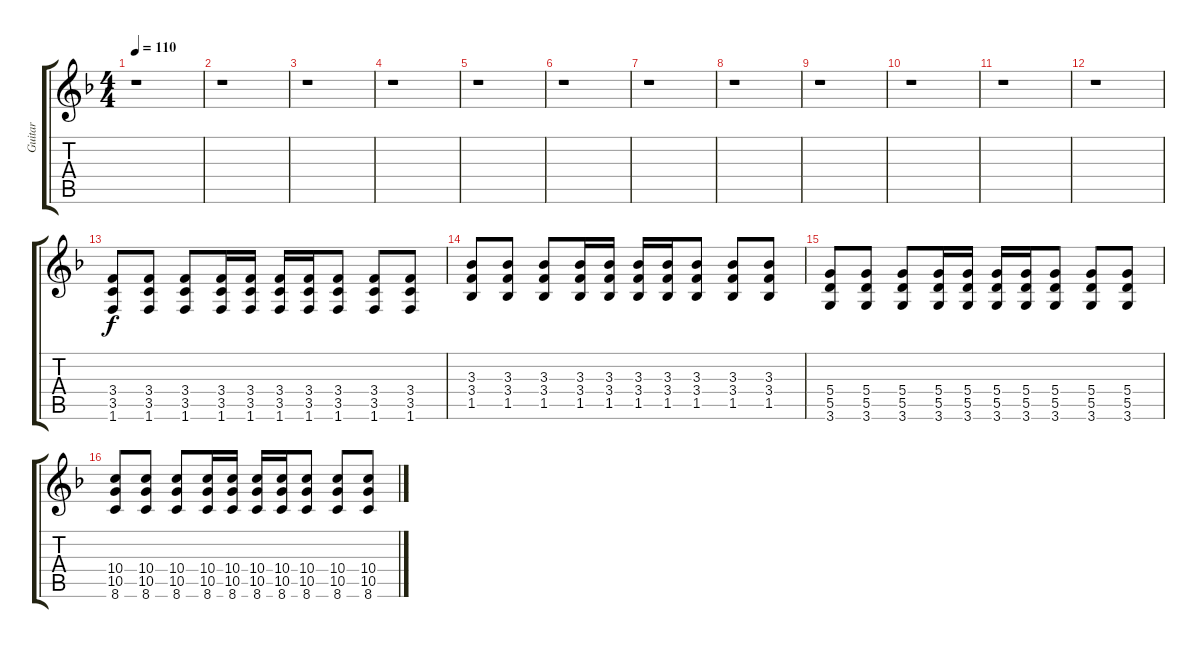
\track ("Guitar" "Guitar") {instrument overdrivenguitar}
\staff {score tabs}
\tuning (E4 B3 G3 D3 A2 E2) {hide}
\ts (4 4)
\tempo 110
\clef g2
\ks f
r.1{dy f} |
r.1 |
r.1 |
r.1 |
r.1 |
r.1 |
r.1 |
r.1 |
r.1 |
r.1 |
r.1 |
r.1 |
(3.4 3.5 1.6).8 (3.4 3.5 1.6).8 (3.4 3.5 1.6).8 (3.4 3.5 1.6).16 (3.4 3.5 1.6).16 (3.4 3.5 1.6).16 (3.4 3.5 1.6).16 (3.4 3.5 1.6).8 (3.4 3.5 1.6).8 (3.4 3.5 1.6).8 |
(3.3 3.4 1.5).8 (3.3 3.4 1.5).8 (3.3 3.4 1.5).8 (3.3 3.4 1.5).16 (3.3 3.4 1.5).16 (3.3 3.4 1.5).16 (3.3 3.4 1.5).16 (3.3 3.4 1.5).8 (3.3 3.4 1.5).8 (3.3 3.4 1.5).8 |
(5.4 5.5 3.6).8 (5.4 5.5 3.6).8 (5.4 5.5 3.6).8 (5.4 5.5 3.6).16 (5.4 5.5 3.6).16 (5.4 5.5 3.6).16 (5.4 5.5 3.6).16 (5.4 5.5 3.6).8 (5.4 5.5 3.6).8 (5.4 5.5 3.6).8 |
(10.4 10.5 8.6).8 (10.4 10.5 8.6).8 (10.4 10.5 8.6).8 (10.4 10.5 8.6).16 (10.4 10.5 8.6).16 (10.4 10.5 8.6).16 (10.4 10.5 8.6).16 (10.4 10.5 8.6).8 (10.4 10.5 8.6).8 (10.4 10.5 8.6).8
